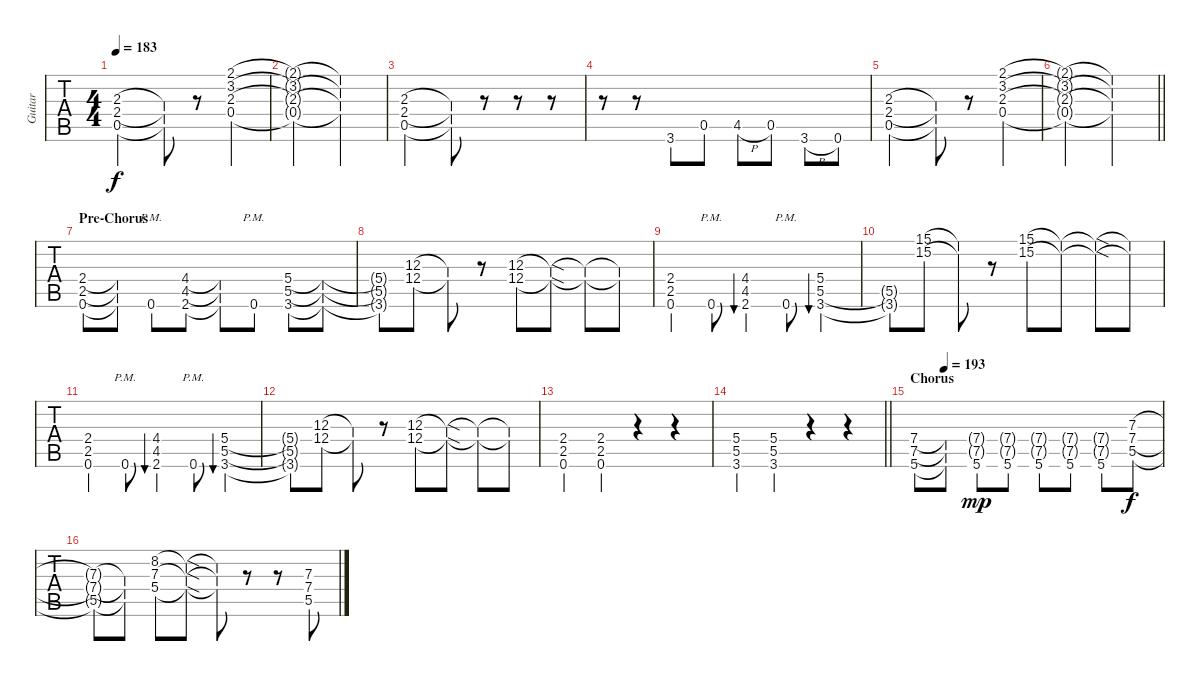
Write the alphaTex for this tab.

\track ("Guitar" "Guitar") {instrument overdrivenguitar}
\staff {tabs}
\tuning (E4 B3 G3 D3 A2 E2) {hide}
\ts (4 4)
\tempo 183
\clef g2
\ks c
(2.3 2.4 0.5).2{dy f} (2.3{t} 2.4{t} 0.5{t}).8 r.8 (2.1 3.2 2.3 0.4).4 |
(2.1{t} 3.2{t} 2.3{t} 0.4{t}).2 (2.1{t} 3.2{t} 2.3{t} 0.4{t}).2 |
(2.3 2.4 0.5).2 (2.3{t} 2.4{t} 0.5{t}).8 r.8 r.8 r.8 |
r.8 r.8 3.6.8 0.5.8 4.5{h}.8 0.5.8 3.6{h}.8 0.6.8 |
(2.3 2.4 0.5).2 (2.3{t} 2.4{t} 0.5{t}).8 r.8 (2.1 3.2 2.3 0.4).4 |
\barLineRight lightlight
(2.1{t} 3.2{t} 2.3{t} 0.4{t}).2 (2.1{t} 3.2{t} 2.3{t} 0.4{t}).2 |
\section ("" "Pre-Chorus")
(2.4 2.5 0.6).8 (2.4{t} 2.5{t} 0.6{t}).8 0.6{pm}.8 (4.4 4.5 2.6).8 (4.4{t} 4.5{t} 2.6{t}).8 0.6{pm}.8 (5.4 5.5 3.6).8 (5.4{t} 5.5{t} 3.6{t}).8 |
(5.4{t} 5.5{t} 3.6{t}).8 (12.3 12.4).8 (12.3{t} 12.4{t}).8 r.8 (12.3 12.4).8 (12.3{sod t} 12.4{sod t}).8 (12.3{t} 12.4{t}).8 (12.3{t} 12.4{t}).8 |
(2.4 2.5 0.6).4 0.6{pm}.8 (4.4 4.5 2.6).4{bu 60} 0.6{pm}.8 (5.4 5.5 3.6).4{bu 60} |
(5.5{t} 3.6{t}).8 (15.1 15.2).8 (15.1{t} 15.2{t}).8 r.8 (15.1 15.2).8 (15.1{t} 15.2{t}).8 (15.1{sod t} 15.2{sod t}).8 (15.1{t} 15.2{t}).8 |
(2.4 2.5 0.6).4 0.6{pm}.8 (4.4 4.5 2.6).4{bu 60} 0.6{pm}.8 (5.4 5.5 3.6).4{bu 60} |
(5.4{t} 5.5{t} 3.6{t}).8 (12.3 12.4).8 (12.3{t} 12.4{t}).8 r.8 (12.3 12.4).8 (12.3{sod t} 12.4{sod t}).8 (12.3{t} 12.4{t}).8 (12.3{t} 12.4{t}).8 |
(2.4 2.5 0.6).4 (2.4 2.5 0.6).4 r.4 r.4 |
\barLineRight lightlight
(5.4 5.5 3.6).4 (5.4 5.5 3.6).4 r.4 r.4 |
\section ("" "Chorus")
\tempo (193 0.125)
(7.4 7.5 5.6).8 (7.4{t} 7.5{t} 5.6{t}).8 (7.4{g} 7.5{g} 5.6).8{dy mp} (7.4{g} 7.5{g} 5.6).8 (7.4{g} 7.5{g} 5.6).8 (7.4{g} 7.5{g} 5.6).8 (7.4{g} 7.5{g} 5.6).8 (7.3 7.4 5.5).8{dy f} |
(7.3{t} 7.4{t} 5.5{t}).8 (7.3{t} 7.4{t} 5.5{t}).8 (8.2 7.3 5.4).8 (8.2{sod t} 7.3{sod t} 5.4{sod t}).8 (8.2{t} 7.3{t} 5.4{t}).8 r.8 r.8 (7.3 7.4 5.5).8
